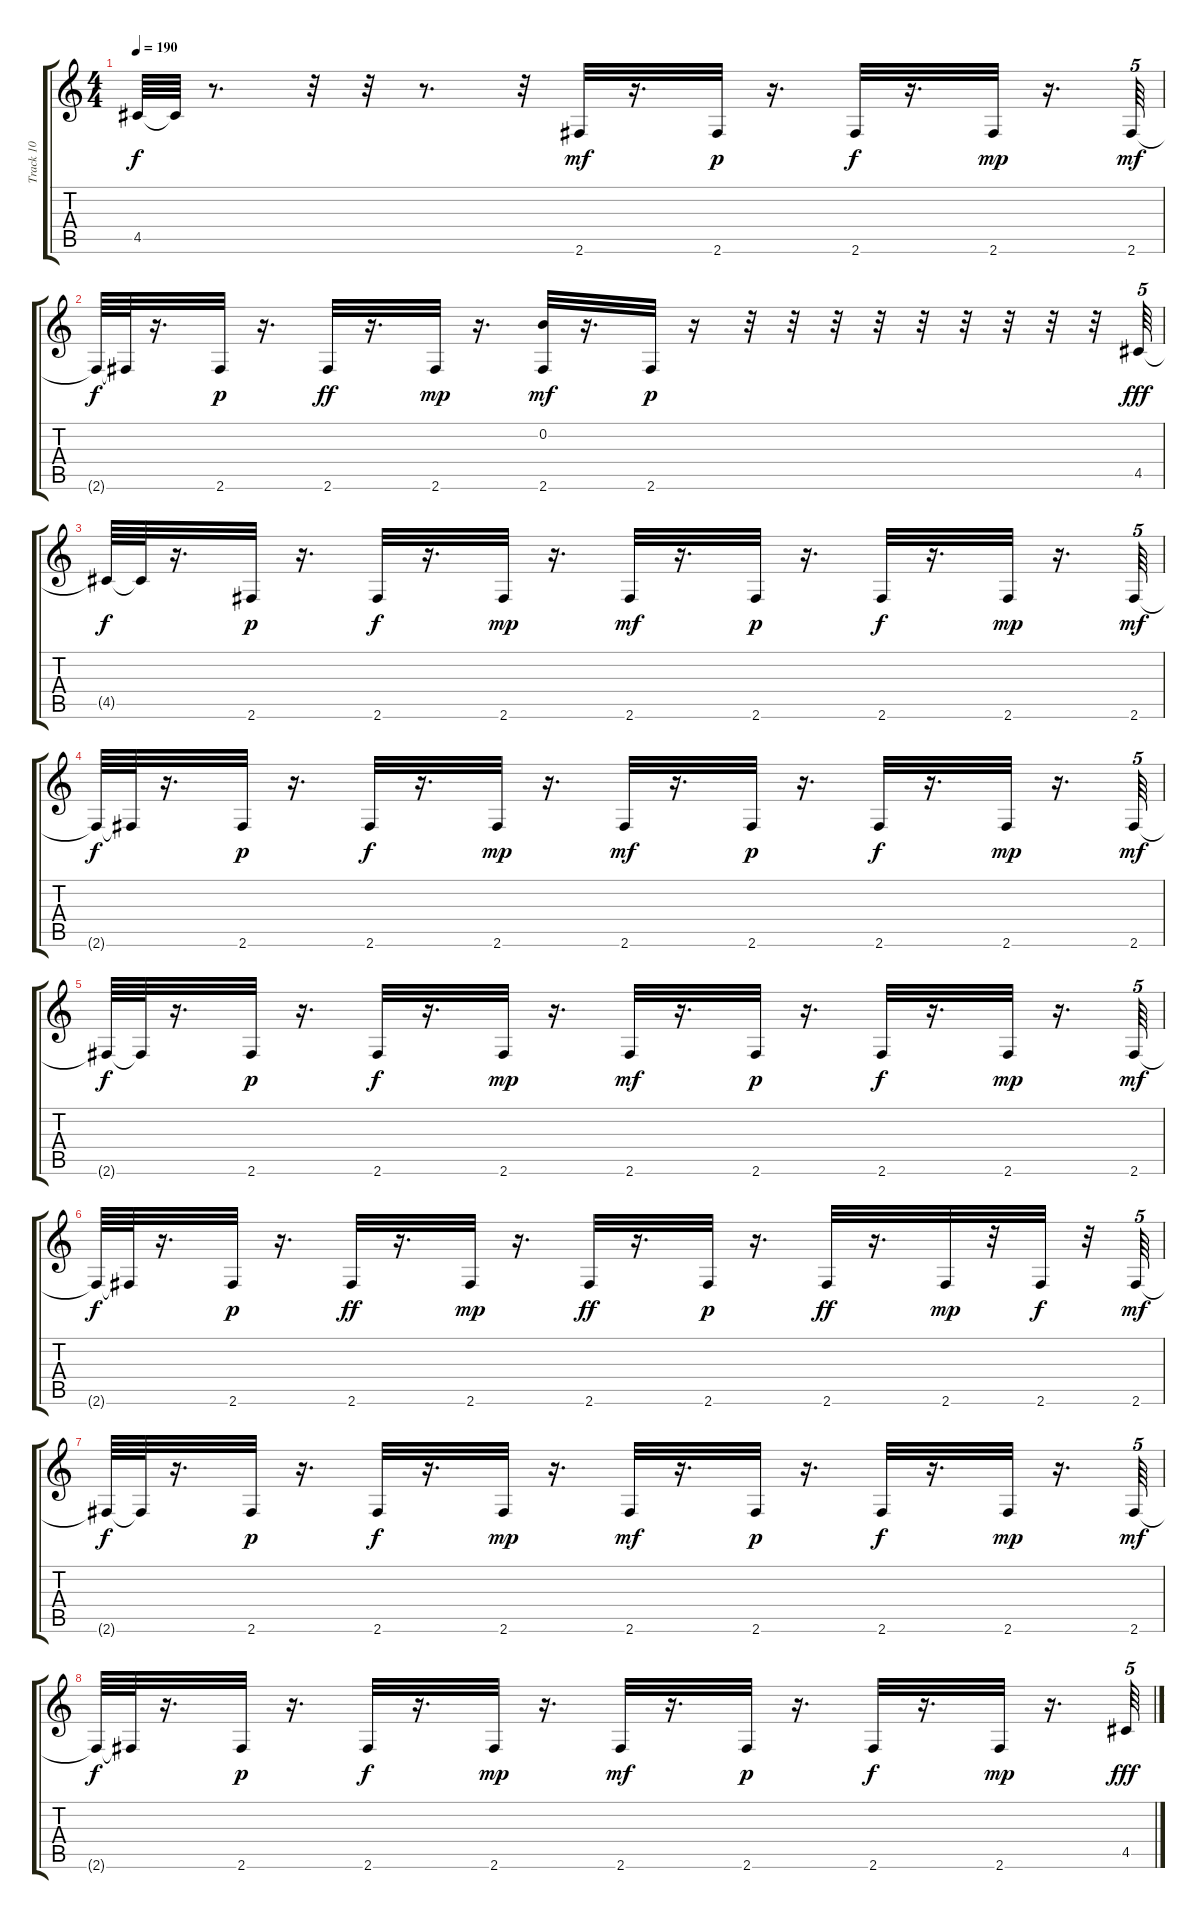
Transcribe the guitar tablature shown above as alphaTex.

\track ("Track 10" "Track 10") {instrument acousticguitarsteel}
\staff {score tabs}
\tuning (E4 B3 G3 D3 A2 E2) {hide}
\ts (4 4)
\tempo 190
\clef g2
\ks c
4.5{t}.64{dy f} 4.5{t}.64 r.8{d} r.32 r.32 r.8{d} r.32 2.6.32{dy mf} r.16{d} 2.6.32{dy p} r.16{d} 2.6.32{dy f} r.16{d} 2.6.32{dy mp} r.16{d} 2.6.64{tu (5 4) dy mf} |
2.6{t}.64{dy f} 2.6{t}.64 r.16{d} 2.6.32{dy p} r.16{d} 2.6.32{dy ff} r.16{d} 2.6.32{dy mp} r.16{d} (0.2 2.6).32{dy mf} r.16{d} 2.6.32{dy p} r.16 r.32 r.32 r.32 r.32 r.32 r.32 r.32 r.32 r.32 4.5.64{tu (5 4) dy fff} |
4.5{t}.64{dy f} 4.5{t}.64 r.16{d} 2.6.32{dy p} r.16{d} 2.6.32{dy f} r.16{d} 2.6.32{dy mp} r.16{d} 2.6.32{dy mf} r.16{d} 2.6.32{dy p} r.16{d} 2.6.32{dy f} r.16{d} 2.6.32{dy mp} r.16{d} 2.6.64{tu (5 4) dy mf} |
2.6{t}.64{dy f} 2.6{t}.64 r.16{d} 2.6.32{dy p} r.16{d} 2.6.32{dy f} r.16{d} 2.6.32{dy mp} r.16{d} 2.6.32{dy mf} r.16{d} 2.6.32{dy p} r.16{d} 2.6.32{dy f} r.16{d} 2.6.32{dy mp} r.16{d} 2.6.64{tu (5 4) dy mf} |
2.6{t}.64{dy f} 2.6{t}.64 r.16{d} 2.6.32{dy p} r.16{d} 2.6.32{dy f} r.16{d} 2.6.32{dy mp} r.16{d} 2.6.32{dy mf} r.16{d} 2.6.32{dy p} r.16{d} 2.6.32{dy f} r.16{d} 2.6.32{dy mp} r.16{d} 2.6.64{tu (5 4) dy mf} |
2.6{t}.64{dy f} 2.6{t}.64 r.16{d} 2.6.32{dy p} r.16{d} 2.6.32{dy ff} r.16{d} 2.6.32{dy mp} r.16{d} 2.6.32{dy ff} r.16{d} 2.6.32{dy p} r.16{d} 2.6.32{dy ff} r.16{d} 2.6.32{dy mp} r.32 2.6.32{dy f} r.32 2.6.64{tu (5 4) dy mf} |
2.6{t}.64{dy f} 2.6{t}.64 r.16{d} 2.6.32{dy p} r.16{d} 2.6.32{dy f} r.16{d} 2.6.32{dy mp} r.16{d} 2.6.32{dy mf} r.16{d} 2.6.32{dy p} r.16{d} 2.6.32{dy f} r.16{d} 2.6.32{dy mp} r.16{d} 2.6.64{tu (5 4) dy mf} |
2.6{t}.64{dy f} 2.6{t}.64 r.16{d} 2.6.32{dy p} r.16{d} 2.6.32{dy f} r.16{d} 2.6.32{dy mp} r.16{d} 2.6.32{dy mf} r.16{d} 2.6.32{dy p} r.16{d} 2.6.32{dy f} r.16{d} 2.6.32{dy mp} r.16{d} 4.5.64{tu (5 4) dy fff}
